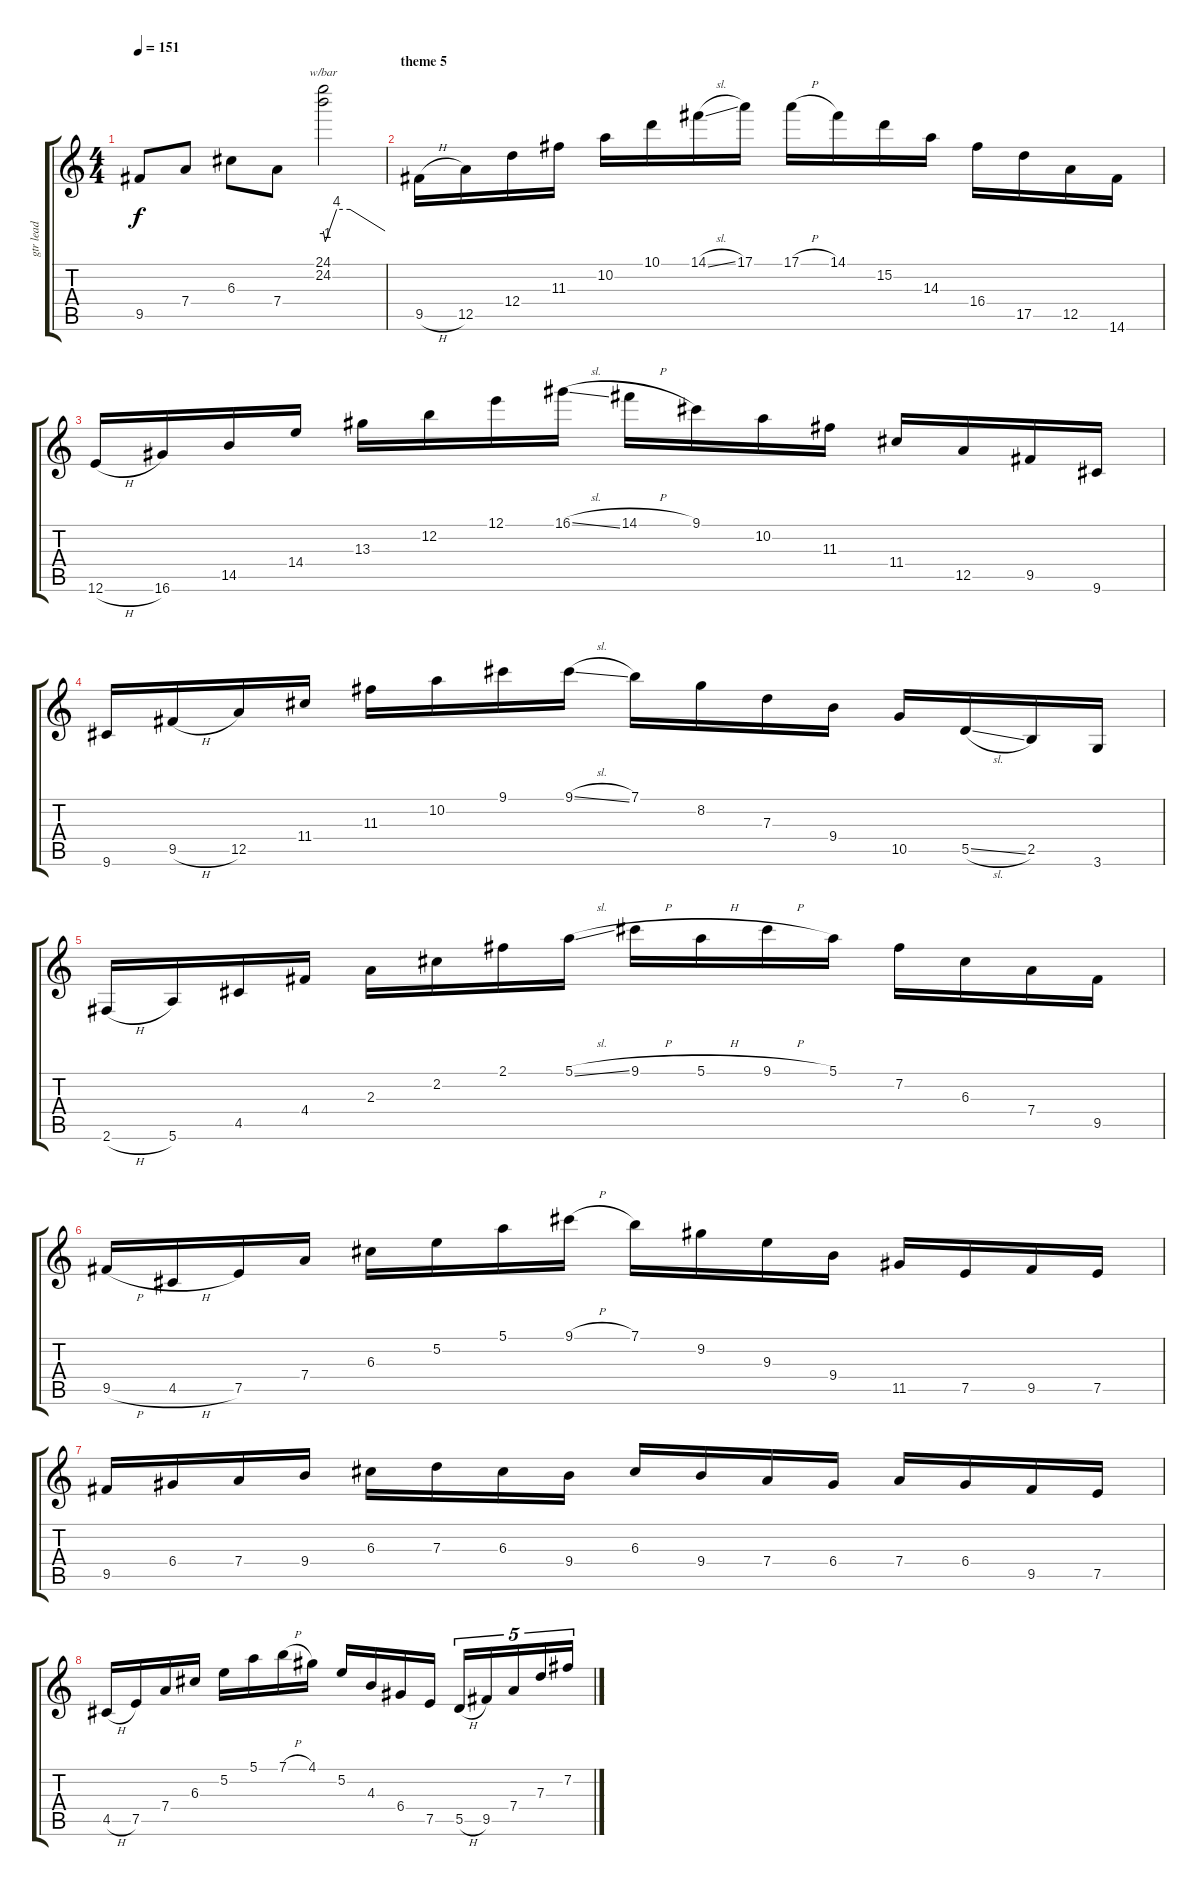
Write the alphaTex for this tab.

\track ("gtr lead" "gtr lead") {instrument distortionguitar}
\staff {score tabs}
\tuning (E4 B3 G3 D3 A2 E2) {hide}
\ts (4 4)
\tempo 151
\clef g2
\ks c
9.5.8{dy f} 7.4.8 6.3.8 7.4.8 (24.1 24.2).2{tbe (custom default 0 0 2 -4 13 16 26 16 60 0)} |
\section ("" "theme 5")
9.5{h}.16 12.5.16 12.4.16 11.3.16 10.2.16 10.1.16 14.1{sl}.16 17.1.16 17.1{h}.16 14.1.16 15.2.16 14.3.16 16.4.16 17.5.16 12.5.16 14.6.16 |
12.6{h}.16 16.6.16 14.5.16 14.4.16 13.3.16 12.2.16 12.1.16 16.1{sl}.16 14.1{h}.16 9.1.16 10.2.16 11.3.16 11.4.16 12.5.16 9.5.16 9.6.16 |
9.6.16 9.5{h}.16 12.5.16 11.4.16 11.3.16 10.2.16 9.1.16 9.1{sl}.16 7.1.16 8.2.16 7.3.16 9.4.16 10.5.16 5.5{sl}.16 2.5.16 3.6.16 |
2.6{h}.16 5.6.16 4.5.16 4.4.16 2.3.16 2.2.16 2.1.16 5.1{sl}.16 9.1{h}.16 5.1{h}.16 9.1{h}.16 5.1.16 7.2.16 6.3.16 7.4.16 9.5.16 |
9.5{h}.16 4.5{h}.16 7.5.16 7.4.16 6.3.16 5.2.16 5.1.16 9.1{h}.16 7.1.16 9.2.16 9.3.16 9.4.16 11.5.16 7.5.16 9.5.16 7.5.16 |
9.5.16 6.4.16 7.4.16 9.4.16 6.3.16 7.3.16 6.3.16 9.4.16 6.3.16 9.4.16 7.4.16 6.4.16 7.4.16 6.4.16 9.5.16 7.5.16 |
4.5{h}.16 7.5.16 7.4.16 6.3.16 5.2.16 5.1.16 7.1{h}.16 4.1.16 5.2.16 4.3.16 6.4.16 7.5.16 5.5{h}.16{tu (5 4)} 9.5.16{tu (5 4)} 7.4.16{tu (5 4)} 7.3.16{tu (5 4)} 7.2.16{tu (5 4)}
